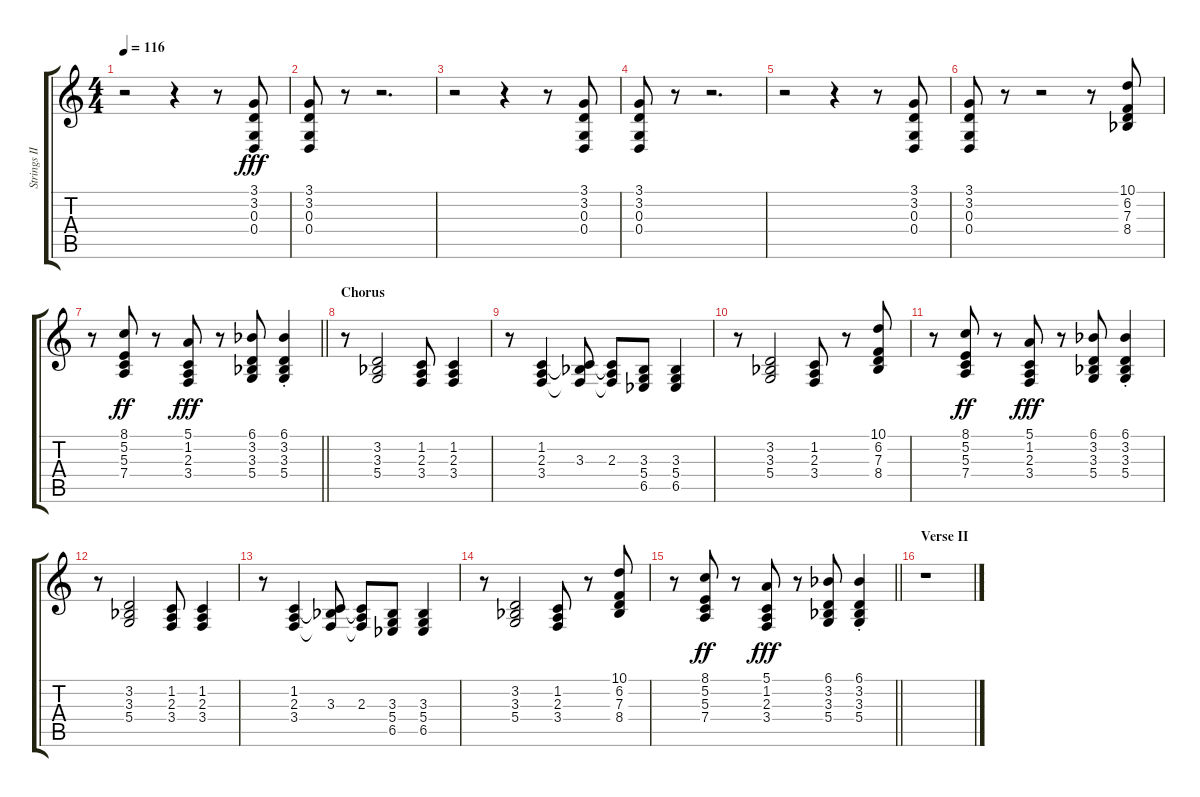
\track ("Strings II" "Strings II") {instrument stringensemble2}
\staff {score tabs}
\tuning (E4 B3 G3 D3 A2 E2) {hide}
\ts (4 4)
\tempo 116
\clef g2
\ks c
r.2{dy fff} r.4 r.8 (3.1 3.2 0.3 0.4).8 |
(3.1 3.2 0.3 0.4).8 r.8 r.2{d} |
r.2 r.4 r.8 (3.1 3.2 0.3 0.4).8 |
(3.1 3.2 0.3 0.4).8 r.8 r.2{d} |
r.2 r.4 r.8 (3.1 3.2 0.3 0.4).8 |
(3.1 3.2 0.3 0.4).8 r.8 r.2 r.8 (10.1 6.2 7.3 8.4{acc b}).8 |
\barLineRight lightlight
r.8 (8.1 5.2 5.3 7.4).8{dy ff} r.8 (5.1 1.2 2.3 3.4).8{dy fff} r.8 (6.1{acc b} 3.2 3.3{acc b} 5.4).8 (6.1{st acc b} 3.2{st} 3.3{st acc b} 5.4{st}).4 |
\section ("" "Chorus")
r.8 (3.2 3.3{acc b} 5.4).2{volume 6} (1.2 2.3 3.4).8 (1.2 2.3 3.4).4 |
r.8 (1.2 2.3 3.4).4 (1.2{t} 3.3{acc b} 3.4{t}).8 (1.2{t} 2.3 3.4{t}).8 (3.3{acc b} 5.4 6.5{acc b}).8 (3.3{acc b} 5.4 6.5{acc b}).4 |
r.8 (3.2 3.3{acc b} 5.4).2 (1.2 2.3 3.4).8 r.8 (10.1 6.2 7.3 8.4{acc b}).8{volume 9} |
r.8 (8.1 5.2 5.3 7.4).8{dy ff} r.8 (5.1 1.2 2.3 3.4).8{dy fff} r.8 (6.1{acc b} 3.2 3.3{acc b} 5.4).8 (6.1{st acc b} 3.2{st} 3.3{st acc b} 5.4{st}).4 |
r.8 (3.2 3.3{acc b} 5.4).2{volume 6} (1.2 2.3 3.4).8 (1.2 2.3 3.4).4 |
r.8 (1.2 2.3 3.4).4 (1.2{t} 3.3{acc b} 3.4{t}).8 (1.2{t} 2.3 3.4{t}).8 (3.3{acc b} 5.4 6.5{acc b}).8 (3.3{acc b} 5.4 6.5{acc b}).4 |
r.8 (3.2 3.3{acc b} 5.4).2 (1.2 2.3 3.4).8 r.8 (10.1 6.2 7.3 8.4{acc b}).8{volume 9} |
\barLineRight lightlight
r.8 (8.1 5.2 5.3 7.4).8{dy ff} r.8 (5.1 1.2 2.3 3.4).8{dy fff} r.8 (6.1{acc b} 3.2 3.3{acc b} 5.4).8 (6.1{st acc b} 3.2{st} 3.3{st acc b} 5.4{st}).4 |
\section ("" "Verse II")
r.1
